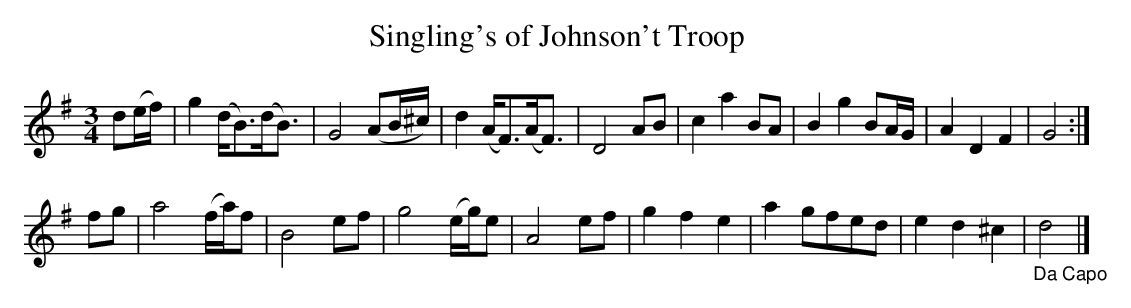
X:1
T: Singling's of Johnson't Troop
M: 3/4
L: 1/8
K: G
d(e/f/) |\
g2 (d<B)(d<B) | G4 (AB/^c/) |\
d2 (A<F)(A<F) | D4 AB |\
c2 a2 BA | B2 g2 BA/G/ |\
A2 D2 F2 | G4 :|
fg |\
a4 (f/a/)f | B4 ef |\
g4 (e/g/)e | A4 ef |\
g2 f2 e2 | a2 gfed |\
e2 d2 ^c2 | "_Da Capo"d4 |]
